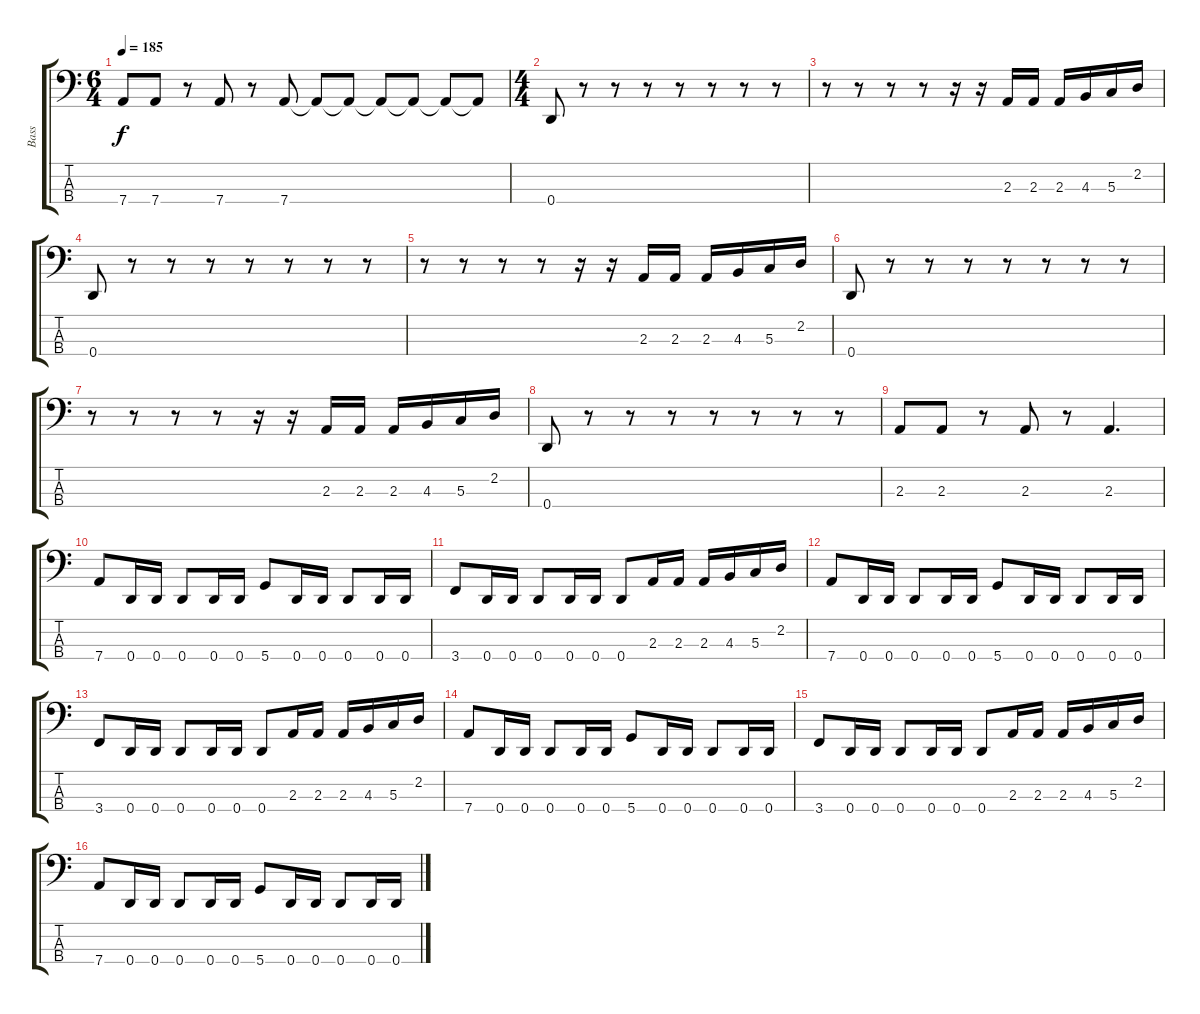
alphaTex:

\track ("Bass" "Bass") {instrument electricbassfinger}
\staff {score tabs}
\tuning (F2 C2 G1 D1) {hide}
\ts (6 4)
\tempo 185
\clef f4
\ks c
7.4.8{dy f instrument electricbassfinger} 7.4.8 r.8 7.4.8 r.8 7.4.8 7.4{t}.8 7.4{t}.8 7.4{t}.8 7.4{t}.8 7.4{t}.8 7.4{t}.8 |
\ts (4 4)
0.4.8 r.8 r.8 r.8 r.8 r.8 r.8 r.8 |
r.8 r.8 r.8 r.8 r.16 r.16 2.3.16 2.3.16 2.3.16 4.3.16 5.3.16 2.2.16 |
0.4.8 r.8 r.8 r.8 r.8 r.8 r.8 r.8 |
r.8 r.8 r.8 r.8 r.16 r.16 2.3.16 2.3.16 2.3.16 4.3.16 5.3.16 2.2.16 |
0.4.8 r.8 r.8 r.8 r.8 r.8 r.8 r.8 |
r.8 r.8 r.8 r.8 r.16 r.16 2.3.16 2.3.16 2.3.16 4.3.16 5.3.16 2.2.16 |
0.4.8 r.8 r.8 r.8 r.8 r.8 r.8 r.8 |
2.3.8 2.3.8 r.8 2.3.8 r.8 2.3.4{d} |
7.4.8 0.4.16 0.4.16 0.4.8 0.4.16 0.4.16 5.4.8 0.4.16 0.4.16 0.4.8 0.4.16 0.4.16 |
3.4.8 0.4.16 0.4.16 0.4.8 0.4.16 0.4.16 0.4.8 2.3.16 2.3.16 2.3.16 4.3.16 5.3.16 2.2.16 |
7.4.8 0.4.16 0.4.16 0.4.8 0.4.16 0.4.16 5.4.8 0.4.16 0.4.16 0.4.8 0.4.16 0.4.16 |
3.4.8 0.4.16 0.4.16 0.4.8 0.4.16 0.4.16 0.4.8 2.3.16 2.3.16 2.3.16 4.3.16 5.3.16 2.2.16 |
7.4.8 0.4.16 0.4.16 0.4.8 0.4.16 0.4.16 5.4.8 0.4.16 0.4.16 0.4.8 0.4.16 0.4.16 |
3.4.8 0.4.16 0.4.16 0.4.8 0.4.16 0.4.16 0.4.8 2.3.16 2.3.16 2.3.16 4.3.16 5.3.16 2.2.16 |
7.4.8 0.4.16 0.4.16 0.4.8 0.4.16 0.4.16 5.4.8 0.4.16 0.4.16 0.4.8 0.4.16 0.4.16
